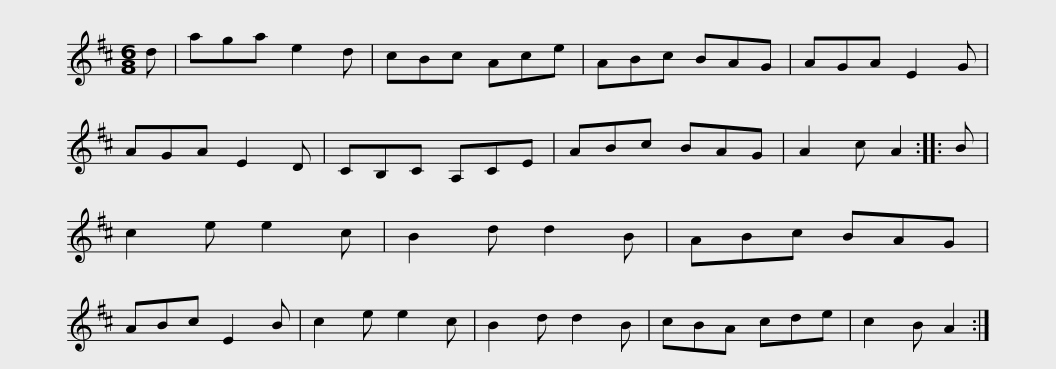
X:1
L:1/8
M:6/8
I:linebreak $
K:D
V:1 treble
V:1
 d | aga e2 d | cBc Ace | ABc BAG | AGA E2 G | %5
 AGA E2 D | CB,C A,CE | ABc BAG |$ A2 c A2 :: B | %10
 c2 e e2 c | B2 d d2 B | ABc BAG | ABc E2 B | c2 e e2 c | %15
 B2 d d2 B | cBA cde | c2 B A2 :| %18
